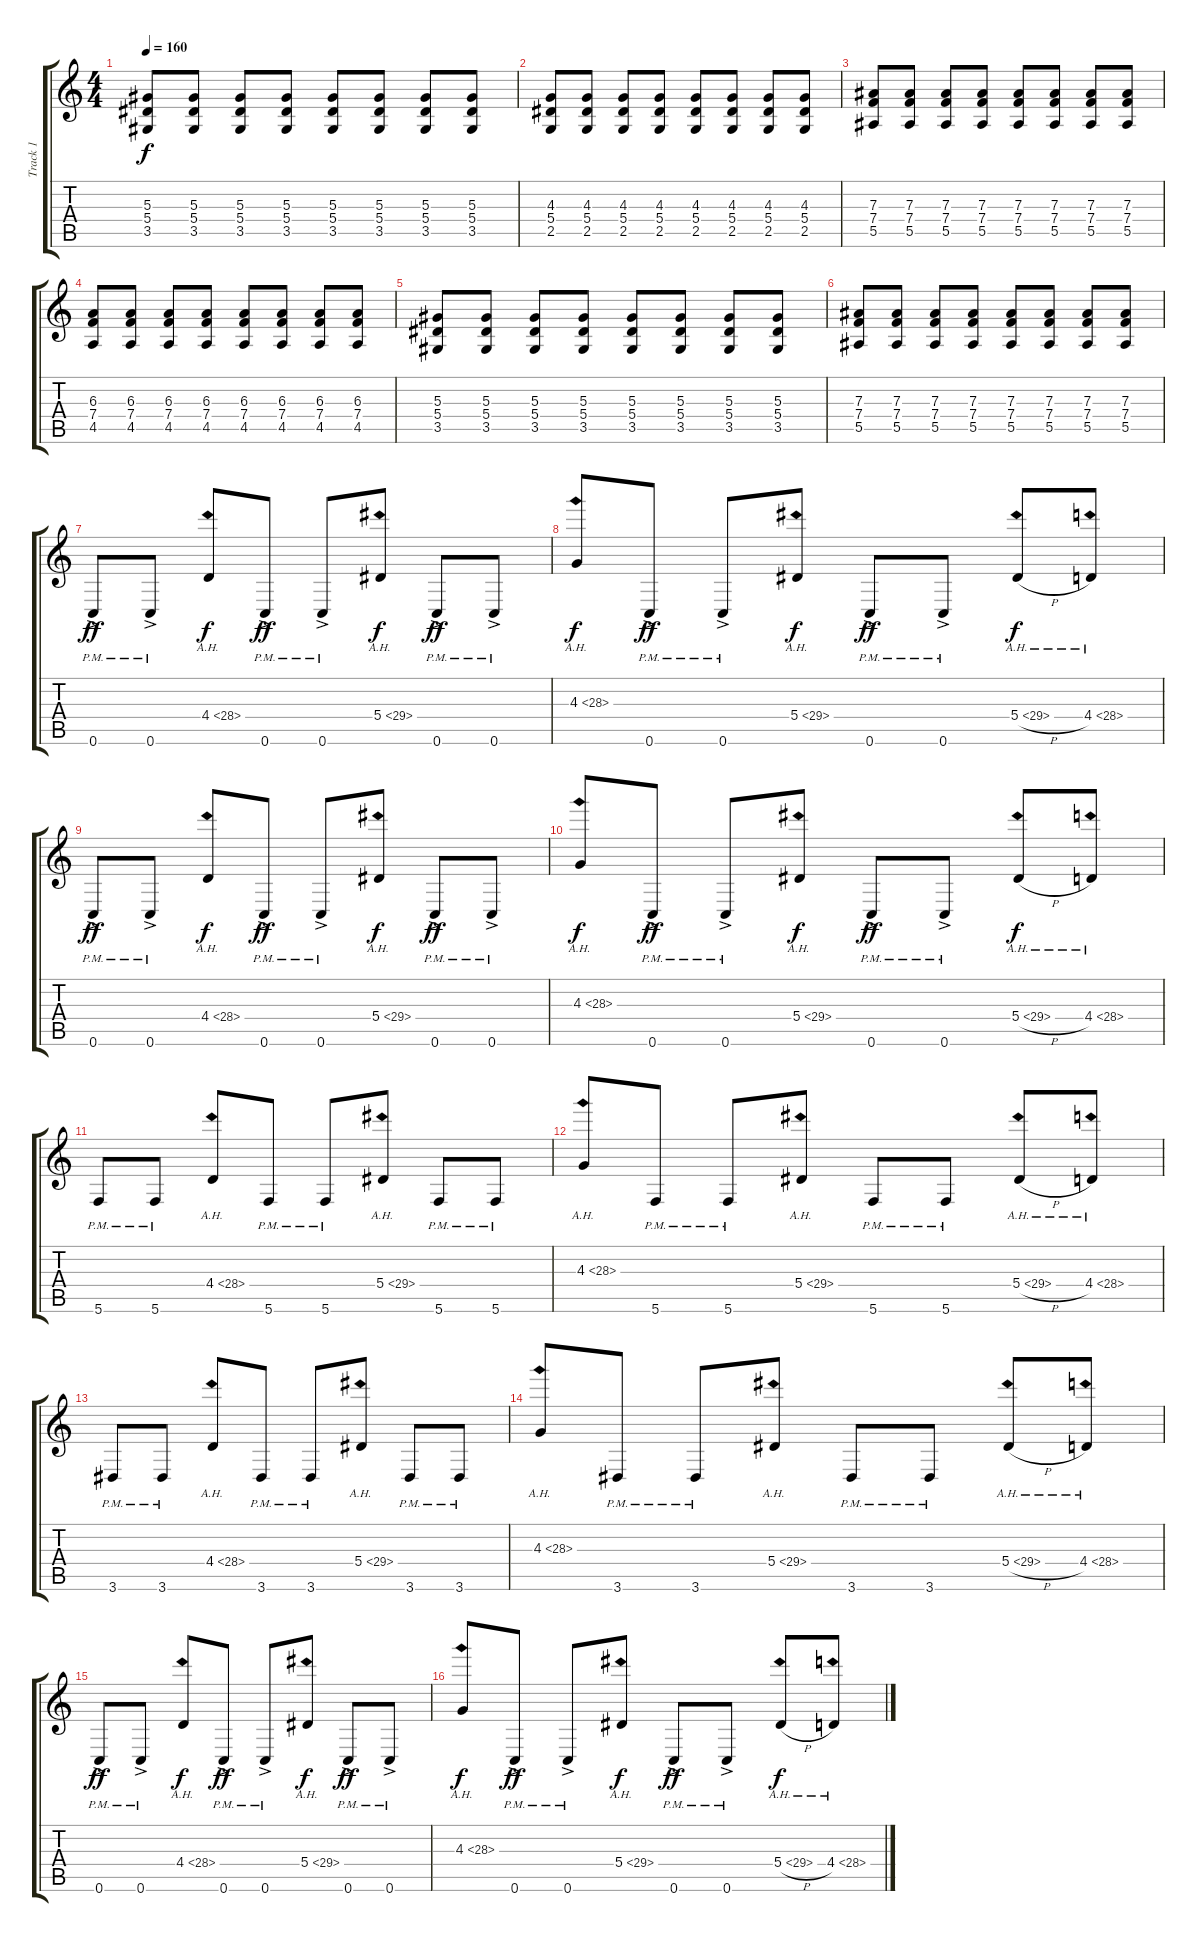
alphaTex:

\track ("Track 1" "Track 1") {instrument distortionguitar}
\staff {score tabs}
\tuning (C4 G3 Eb3 Bb2 F2 C2) {hide}
\ts (4 4)
\tempo 160
\clef g2
\ks c
(5.3 5.4 3.5).8{dy f} (5.3 5.4 3.5).8 (5.3 5.4 3.5).8 (5.3 5.4 3.5).8 (5.3 5.4 3.5).8 (5.3 5.4 3.5).8 (5.3 5.4 3.5).8 (5.3 5.4 3.5).8 |
(4.3 5.4 2.5).8 (4.3 5.4 2.5).8 (4.3 5.4 2.5).8 (4.3 5.4 2.5).8 (4.3 5.4 2.5).8 (4.3 5.4 2.5).8 (4.3 5.4 2.5).8 (4.3 5.4 2.5).8 |
(7.3 7.4 5.5).8 (7.3 7.4 5.5).8 (7.3 7.4 5.5).8 (7.3 7.4 5.5).8 (7.3 7.4 5.5).8 (7.3 7.4 5.5).8 (7.3 7.4 5.5).8 (7.3 7.4 5.5).8 |
(6.3 7.4 4.5).8 (6.3 7.4 4.5).8 (6.3 7.4 4.5).8 (6.3 7.4 4.5).8 (6.3 7.4 4.5).8 (6.3 7.4 4.5).8 (6.3 7.4 4.5).8 (6.3 7.4 4.5).8 |
(5.3 5.4 3.5).8 (5.3 5.4 3.5).8 (5.3 5.4 3.5).8 (5.3 5.4 3.5).8 (5.3 5.4 3.5).8 (5.3 5.4 3.5).8 (5.3 5.4 3.5).8 (5.3 5.4 3.5).8 |
(7.3 7.4 5.5).8 (7.3 7.4 5.5).8 (7.3 7.4 5.5).8 (7.3 7.4 5.5).8 (7.3 7.4 5.5).8 (7.3 7.4 5.5).8 (7.3 7.4 5.5).8 (7.3 7.4 5.5).8 |
0.6{ac pm}.8{dy ff} 0.6{ac pm}.8 4.4{ah 24}.8{dy f} 0.6{ac pm}.8{dy ff} 0.6{ac pm}.8 5.4{ah 24}.8{dy f} 0.6{ac pm}.8{dy ff} 0.6{ac pm}.8 |
4.3{ah 24}.8{dy f} 0.6{ac pm}.8{dy ff} 0.6{ac pm}.8 5.4{ah 24}.8{dy f} 0.6{ac pm}.8{dy ff} 0.6{ac pm}.8 5.4{ah 24 h}.8{dy f} 4.4{ah 24}.8 |
0.6{ac pm}.8{dy ff} 0.6{ac pm}.8 4.4{ah 24}.8{dy f} 0.6{ac pm}.8{dy ff} 0.6{ac pm}.8 5.4{ah 24}.8{dy f} 0.6{ac pm}.8{dy ff} 0.6{ac pm}.8 |
4.3{ah 24}.8{dy f} 0.6{ac pm}.8{dy ff} 0.6{ac pm}.8 5.4{ah 24}.8{dy f} 0.6{ac pm}.8{dy ff} 0.6{ac pm}.8 5.4{ah 24 h}.8{dy f} 4.4{ah 24}.8 |
5.6{pm}.8 5.6{pm}.8 4.4{ah 24}.8 5.6{pm}.8 5.6{pm}.8 5.4{ah 24}.8 5.6{pm}.8 5.6{pm}.8 |
4.3{ah 24}.8 5.6{pm}.8 5.6{pm}.8 5.4{ah 24}.8 5.6{pm}.8 5.6{pm}.8 5.4{ah 24 h}.8 4.4{ah 24}.8 |
3.6{pm}.8 3.6{pm}.8 4.4{ah 24}.8 3.6{pm}.8 3.6{pm}.8 5.4{ah 24}.8 3.6{pm}.8 3.6{pm}.8 |
4.3{ah 24}.8 3.6{pm}.8 3.6{pm}.8 5.4{ah 24}.8 3.6{pm}.8 3.6{pm}.8 5.4{ah 24 h}.8 4.4{ah 24}.8 |
0.6{ac pm}.8{dy ff} 0.6{ac pm}.8 4.4{ah 24}.8{dy f} 0.6{ac pm}.8{dy ff} 0.6{ac pm}.8 5.4{ah 24}.8{dy f} 0.6{ac pm}.8{dy ff} 0.6{ac pm}.8 |
4.3{ah 24}.8{dy f} 0.6{ac pm}.8{dy ff} 0.6{ac pm}.8 5.4{ah 24}.8{dy f} 0.6{ac pm}.8{dy ff} 0.6{ac pm}.8 5.4{ah 24 h}.8{dy f} 4.4{ah 24}.8
